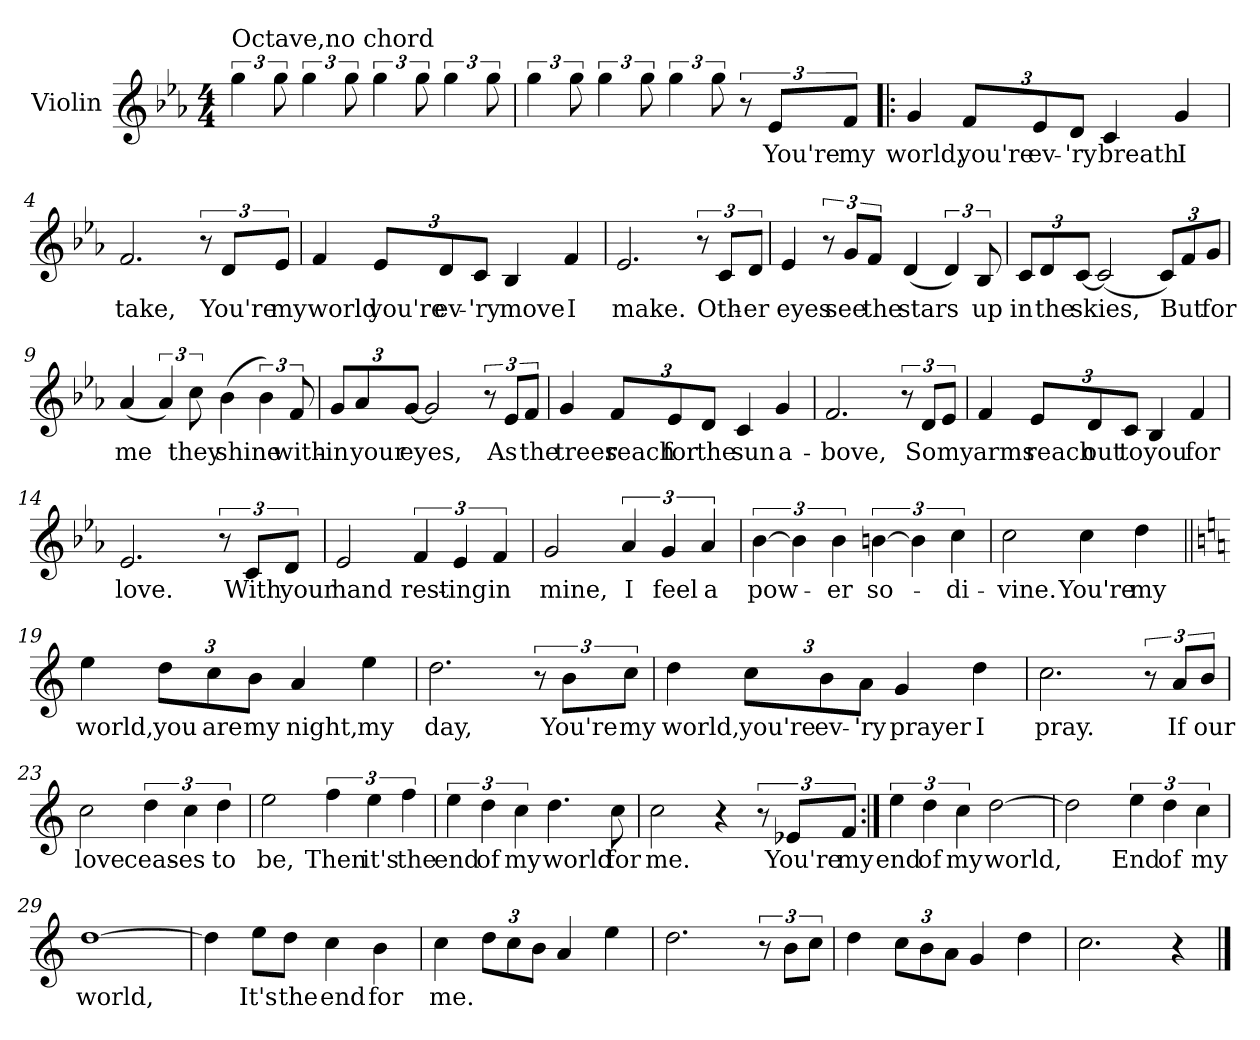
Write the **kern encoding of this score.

**kern	**text
*part1	*part1
*staff1	*staff1
*I"Violin	*
*I'Vln	*
*clefG2	*
*k[b-e-a-]	*
*E-:	*
*M4/4	*
=1	=1
!LO:TX:a:t=Octave,no chord	!
6gg\	.
12gg\	.
6gg\	.
12gg\	.
6gg\	.
12gg\	.
6gg\	.
12gg\	.
=2	=2
6gg\	.
12gg\	.
6gg\	.
12gg\	.
6gg\	.
12gg\	.
12r	.
12e-/L	You're
12f/J	my
=3!|:	=3!|:
4g/	world,
*Xbrackettup	*
12f/L	you're
12e-/	ev-
12d/J	-'ry
4c/	breath
4g/	I
=4	=4
2.f/	take,
*brackettup	*
12r	.
12d/L	You're
12e-/J	my
!!LO:LB:g=z
=5	=5
4f/	world
*Xbrackettup	*
12e-/L	you're
12d/	ev-
12c/J	-'ry
4B-/	move
4f/	I
=6	=6
2.e-/	make.
*brackettup	*
12r	.
12c/L	Oth-
12d/J	-er
=7	=7
4e-/	eyes
12r	.
12g/L	see
12f/J	the
(4d/	stars
6d/)	.
12B-/	up
=8	=8
*Xbrackettup	*
12c/L	in
12d/	the
[12c/J	skies,
(2c/]	.
12c/L)	.
12f/	But
12g/J	for
!!LO:LB:g=z
=9	=9
(4a-/	me
*brackettup	*
6a-/)	.
12cc\	they
(4b-\	shine
6b-\)	.
12f/	with-
=10	=10
*Xbrackettup	*
12g/L	-in
12a-/	your
[12g/J	eyes,
2g/]	.
*brackettup	*
12r	.
12e-/L	As
12f/J	the
=11	=11
4g/	trees
*Xbrackettup	*
12f/L	reach
12e-/	for
12d/J	the
4c/	sun
4g/	a-
=12	=12
2.f/	-bove,
*brackettup	*
12r	.
12d/L	So
12e-/J	my
!!LO:LB:g=z
=13	=13
4f/	arms
*Xbrackettup	*
12e-/L	reach
12d/	out
12c/J	to
4B-/	you
4f/	for
=14	=14
2.e-/	love.
*brackettup	*
12r	.
12c/L	With
12d/J	your
=15	=15
2e-/	hand
6f/	rest-
6e-/	-ing
6f/	in
=16	=16
2g/	mine,
6a-/	I
6g/	feel
6a-/	a
!!LO:LB:g=z
=17	=17
[6b-\	pow-
6b-\]	.
6b-\	-er
[6bn\	so-
6b\]	.
6cc\	-di-
=18	=18
2cc\	-vine.
4cc\	You're
4dd\	my
=19||	=19||
*k[]	*
*C:	*
4ee\	world,
*Xbrackettup	*
12dd\L	you
12cc\	are
12b\J	my
4a/	night,
4ee\	my
=20	=20
2.dd\	day,
*brackettup	*
12r	.
12b\L	You're
12cc\J	my
!!LO:LB:g=z
=21	=21
4dd\	world,
*Xbrackettup	*
12cc\L	you're
12b\	ev-
12a\J	-'ry
4g/	prayer
4dd\	I
=22	=22
2.cc\	pray.
*brackettup	*
12r	.
12a/L	If
12b/J	our
=23	=23
2cc\	love
6dd\	ceas-
6cc\	-es
6dd\	to
=24	=24
2ee\	be,
6ff\	Then
6ee\	it's
6ff\	the
=25	=25
6ee\	end
6dd\	of
6cc\	my
4.dd\	world
8cc\	for
!!LO:LB:g=z
=26	=26
2cc\	me.
4r	.
12r	.
12e-X/L	You're
12f/J	my
=27:|!	=27:|!
6ee\	end
6dd\	of
6cc\	my
[2dd\	world,
=28	=28
2dd\]	.
6ee\	End
6dd\	of
6cc\	my
=29	=29
[1dd	world,
=30	=30
4dd\]	.
8ee\L	It's
8dd\J	the
4cc\	end
4b\	for
!!LO:LB:g=z
=31	=31
4cc\	me.
*Xbrackettup	*
12dd\L	.
12cc\	.
12b\J	.
4a/	.
4ee\	.
=32	=32
2.dd\	.
*brackettup	*
12r	.
12b\L	.
12cc\J	.
=33	=33
4dd\	.
*Xbrackettup	*
12cc\L	.
12b\	.
12a\J	.
4g/	.
4dd\	.
=34	=34
2.cc\	.
4r	.
==	==
*-	*-
